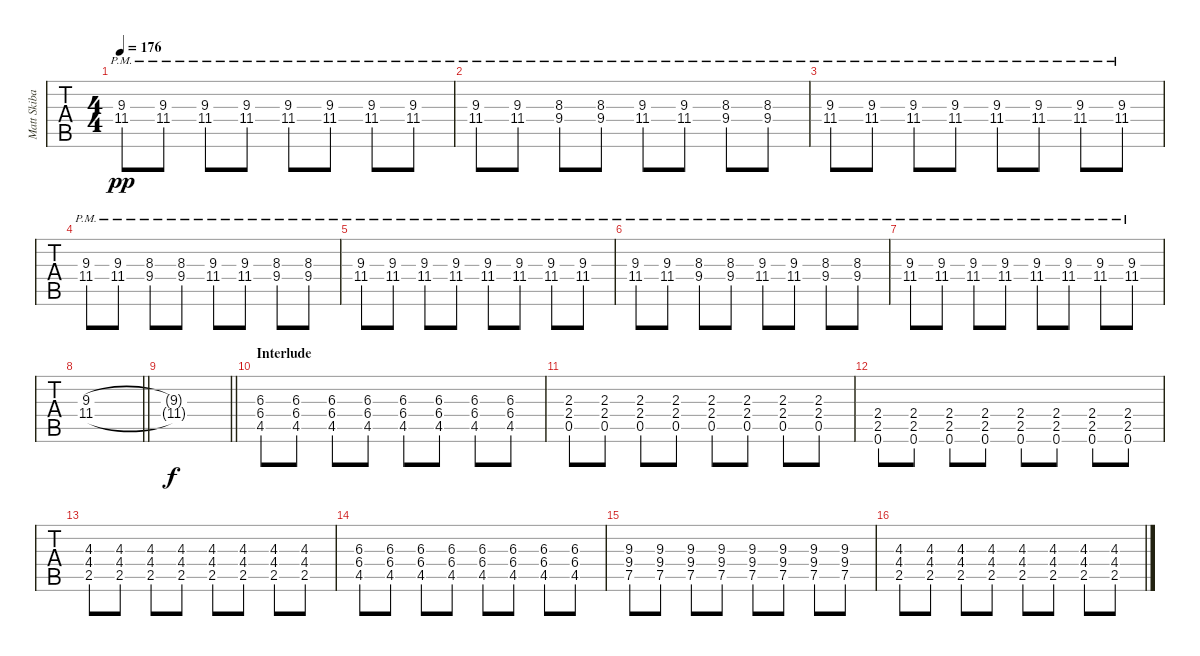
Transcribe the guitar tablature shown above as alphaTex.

\track ("Matt Skiba - Guitar One" "Matt Skiba") {instrument distortionguitar}
\staff {tabs}
\tuning (E4 B3 G3 D3 A2 E2) {hide}
\ts (4 4)
\tempo 176
\clef g2
\ks e
(9.3{pm} 11.4{pm}).8{dy pp balance 8 instrument distortionguitar} (9.3{pm} 11.4{pm}).8 (9.3{pm} 11.4{pm}).8 (9.3{pm} 11.4{pm}).8 (9.3{pm} 11.4{pm}).8 (9.3{pm} 11.4{pm}).8 (9.3{pm} 11.4{pm}).8 (9.3{pm} 11.4{pm}).8 |
(9.3{pm} 11.4{pm}).8 (9.3{pm} 11.4{pm}).8 (8.3{pm} 9.4{pm}).8 (8.3{pm} 9.4{pm}).8 (9.3{pm} 11.4{pm}).8 (9.3{pm} 11.4{pm}).8 (8.3{pm} 9.4{pm}).8 (8.3{pm} 9.4{pm}).8 |
(9.3{pm} 11.4{pm}).8 (9.3{pm} 11.4{pm}).8 (9.3{pm} 11.4{pm}).8 (9.3{pm} 11.4{pm}).8 (9.3{pm} 11.4{pm}).8 (9.3{pm} 11.4{pm}).8 (9.3{pm} 11.4{pm}).8 (9.3{pm} 11.4{pm}).8 |
(9.3{pm} 11.4{pm}).8 (9.3{pm} 11.4{pm}).8 (8.3{pm} 9.4{pm}).8 (8.3{pm} 9.4{pm}).8 (9.3{pm} 11.4{pm}).8 (9.3{pm} 11.4{pm}).8 (8.3{pm} 9.4{pm}).8 (8.3{pm} 9.4{pm}).8 |
(9.3{pm} 11.4{pm}).8 (9.3{pm} 11.4{pm}).8 (9.3{pm} 11.4{pm}).8 (9.3{pm} 11.4{pm}).8 (9.3{pm} 11.4{pm}).8 (9.3{pm} 11.4{pm}).8 (9.3{pm} 11.4{pm}).8 (9.3{pm} 11.4{pm}).8 |
(9.3{pm} 11.4{pm}).8 (9.3{pm} 11.4{pm}).8 (8.3{pm} 9.4{pm}).8 (8.3{pm} 9.4{pm}).8 (9.3{pm} 11.4{pm}).8 (9.3{pm} 11.4{pm}).8 (8.3{pm} 9.4{pm}).8 (8.3{pm} 9.4{pm}).8 |
(9.3{pm} 11.4{pm}).8 (9.3{pm} 11.4{pm}).8 (9.3{pm} 11.4{pm}).8 (9.3{pm} 11.4{pm}).8 (9.3{pm} 11.4{pm}).8 (9.3{pm} 11.4{pm}).8 (9.3{pm} 11.4{pm}).8 (9.3{pm} 11.4{pm}).8 |
\barLineRight lightlight
(9.3 11.4).1 |
\barLineRight lightlight
(9.3{t} 11.4{t}).1{dy f} |
\section ("" "Interlude")
(6.3 6.4 4.5).8 (6.3 6.4 4.5).8 (6.3 6.4 4.5).8 (6.3 6.4 4.5).8 (6.3 6.4 4.5).8 (6.3 6.4 4.5).8 (6.3 6.4 4.5).8 (6.3 6.4 4.5).8 |
(2.3 2.4 0.5).8 (2.3 2.4 0.5).8 (2.3 2.4 0.5).8 (2.3 2.4 0.5).8 (2.3 2.4 0.5).8 (2.3 2.4 0.5).8 (2.3 2.4 0.5).8 (2.3 2.4 0.5).8 |
(2.4 2.5 0.6).8 (2.4 2.5 0.6).8 (2.4 2.5 0.6).8 (2.4 2.5 0.6).8 (2.4 2.5 0.6).8 (2.4 2.5 0.6).8 (2.4 2.5 0.6).8 (2.4 2.5 0.6).8 |
(4.3 4.4 2.5).8 (4.3 4.4 2.5).8 (4.3 4.4 2.5).8 (4.3 4.4 2.5).8 (4.3 4.4 2.5).8 (4.3 4.4 2.5).8 (4.3 4.4 2.5).8 (4.3 4.4 2.5).8 |
(6.3 6.4 4.5).8 (6.3 6.4 4.5).8 (6.3 6.4 4.5).8 (6.3 6.4 4.5).8 (6.3 6.4 4.5).8 (6.3 6.4 4.5).8 (6.3 6.4 4.5).8 (6.3 6.4 4.5).8 |
(9.3 9.4 7.5).8 (9.3 9.4 7.5).8 (9.3 9.4 7.5).8 (9.3 9.4 7.5).8 (9.3 9.4 7.5).8 (9.3 9.4 7.5).8 (9.3 9.4 7.5).8 (9.3 9.4 7.5).8 |
(4.3 4.4 2.5).8 (4.3 4.4 2.5).8 (4.3 4.4 2.5).8 (4.3 4.4 2.5).8 (4.3 4.4 2.5).8 (4.3 4.4 2.5).8 (4.3 4.4 2.5).8 (4.3 4.4 2.5).8
